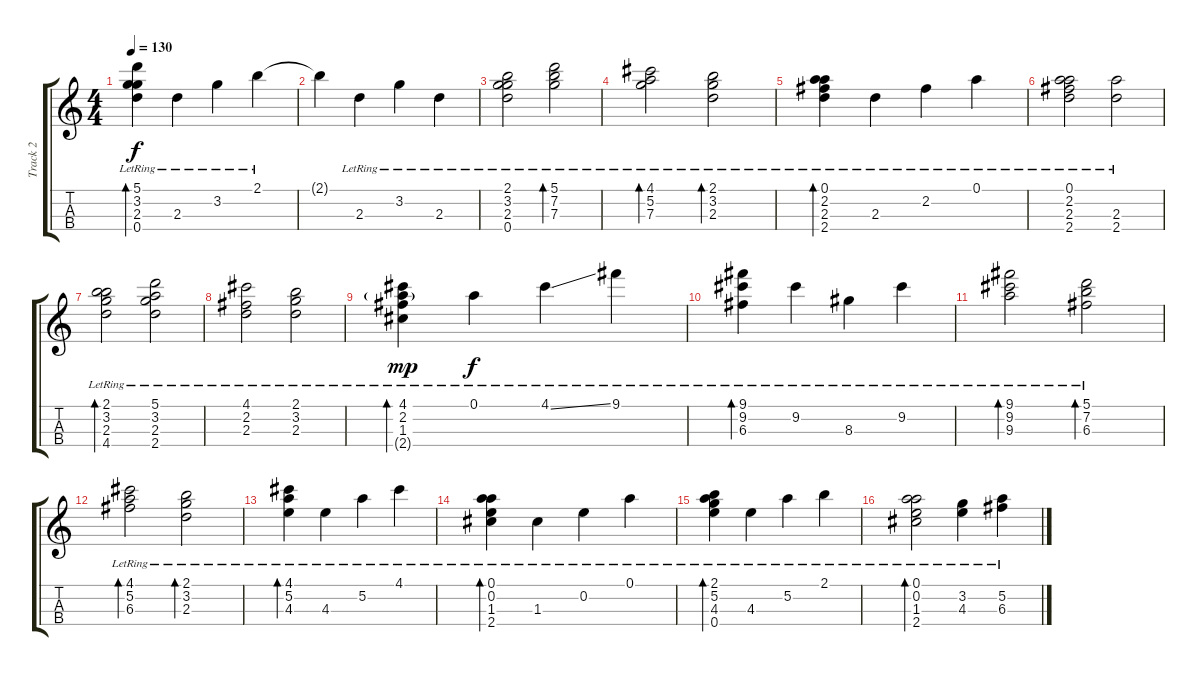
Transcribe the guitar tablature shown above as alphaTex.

\track ("Track 2" "Track 2") {instrument acousticguitarnylon}
\staff {score tabs}
\tuning (A4 E4 C4 G4) {hide}
\ts (4 4)
\tempo 130
\clef g2
\ks c
(5.1{lr} 3.2{lr} 2.3{lr} 0.4{lr}).4{bd 120 dy f} 2.3{lr}.4 3.2{lr}.4 2.1{lr}.4 |
2.1{t}.4 2.3{lr}.4 3.2{lr}.4 2.3{lr}.4 |
(2.1{lr} 3.2{lr} 2.3{lr} 0.4{lr}).2 (5.1{lr} 7.2{lr} 7.3{lr}).2{bd 120} |
(4.1{lr} 5.2{lr} 7.3{lr}).2{bd 120} (2.1{lr} 3.2{lr} 2.3{lr}).2{bd 120} |
(0.1{lr} 2.2{lr} 2.3{lr} 2.4{lr}).4{bd 120} 2.3{lr}.4 2.2{lr}.4 0.1{lr}.4 |
(0.1{lr} 2.2{lr} 2.3{lr} 2.4{lr}).2 (2.3{lr} 2.4{lr}).2 |
(2.1{lr} 3.2{lr} 2.3{lr} 4.4{lr}).2{bd 120} (5.1{lr} 3.2{lr} 2.3{lr} 2.4{lr}).2 |
(4.1{lr} 2.2{lr} 2.3{lr}).2 (2.1{lr} 3.2{lr} 2.3{lr}).2 |
(4.1{lr} 2.2{lr} 1.3{lr} 2.4{g lr}).4{bd 120 dy mp} 0.1{lr}.4{dy f} 4.1{ss lr}.4 9.1{lr}.4 |
(9.1{lr} 9.2{lr} 6.3{lr}).4{bd 120} 9.2{lr}.4 8.3{lr}.4 9.2{lr}.4 |
(9.1{lr} 9.2{lr} 9.3{lr}).2{bd 120} (5.1{lr} 7.2{lr} 6.3{lr}).2{bd 120} |
(4.1{lr} 5.2{lr} 6.3{lr}).2{bd 120} (2.1{lr} 3.2{lr} 2.3{lr}).2{bd 120} |
(4.1{lr} 5.2{lr} 4.3{lr}).4{bd 120} 4.3{lr}.4 5.2{lr}.4 4.1{lr}.4 |
(0.1{lr} 0.2{lr} 1.3{lr} 2.4{lr}).4{bd 120} 1.3{lr}.4 0.2{lr}.4 0.1{lr}.4 |
(2.1{lr} 5.2{lr} 4.3{lr} 0.4{lr}).4{bd 120} 4.3{lr}.4 5.2{lr}.4 2.1{lr}.4 |
(0.1{lr} 0.2{lr} 1.3{lr} 2.4{lr}).2{bd 120} (3.2{lr} 4.3{lr}).4 (5.2{lr} 6.3{lr}).4
